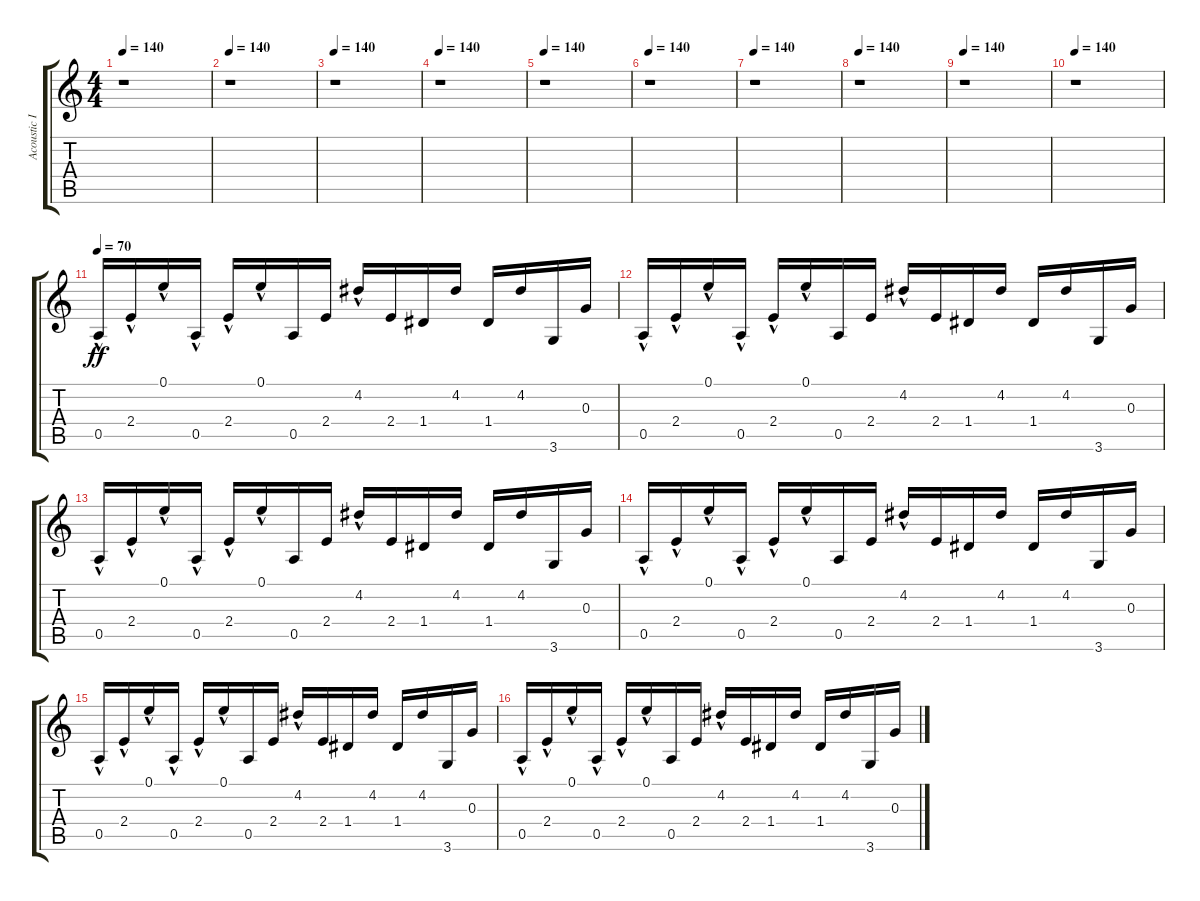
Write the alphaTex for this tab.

\track ("Acoustic I" "Acoustic I") {instrument acousticguitarsteel}
\staff {score tabs}
\tuning (E4 B3 G3 D3 A2 E2) {hide}
\ts (4 4)
\tempo 140
\clef g2
\ks c
r.1{dy ff} |
\tempo 140
r.1 |
\tempo 140
r.1 |
\tempo 140
r.1 |
\tempo 140
r.1 |
\tempo 140
r.1 |
\tempo 140
r.1 |
\tempo 140
r.1 |
\tempo 140
r.1 |
\tempo 140
r.1 |
\tempo 70
0.5{hac}.16 2.4{hac}.16 0.1{hac}.16 0.5{hac}.16 2.4{hac}.16 0.1{hac}.16 0.5.16 2.4.16 4.2{hac}.16 2.4.16 1.4.16 4.2.16 1.4.16 4.2.16 3.6.16 0.3.16 |
0.5{hac}.16 2.4{hac}.16 0.1{hac}.16 0.5{hac}.16 2.4{hac}.16 0.1{hac}.16 0.5.16 2.4.16 4.2{hac}.16 2.4.16 1.4.16 4.2.16 1.4.16 4.2.16 3.6.16 0.3.16 |
0.5{hac}.16 2.4{hac}.16 0.1{hac}.16 0.5{hac}.16 2.4{hac}.16 0.1{hac}.16 0.5.16 2.4.16 4.2{hac}.16 2.4.16 1.4.16 4.2.16 1.4.16 4.2.16 3.6.16 0.3.16 |
0.5{hac}.16 2.4{hac}.16 0.1{hac}.16 0.5{hac}.16 2.4{hac}.16 0.1{hac}.16 0.5.16 2.4.16 4.2{hac}.16 2.4.16 1.4.16 4.2.16 1.4.16 4.2.16 3.6.16 0.3.16 |
0.5{hac}.16 2.4{hac}.16 0.1{hac}.16 0.5{hac}.16 2.4{hac}.16 0.1{hac}.16 0.5.16 2.4.16 4.2{hac}.16 2.4.16 1.4.16 4.2.16 1.4.16 4.2.16 3.6.16 0.3.16 |
0.5{hac}.16 2.4{hac}.16 0.1{hac}.16 0.5{hac}.16 2.4{hac}.16 0.1{hac}.16 0.5.16 2.4.16 4.2{hac}.16 2.4.16 1.4.16 4.2.16 1.4.16 4.2.16 3.6.16 0.3.16
